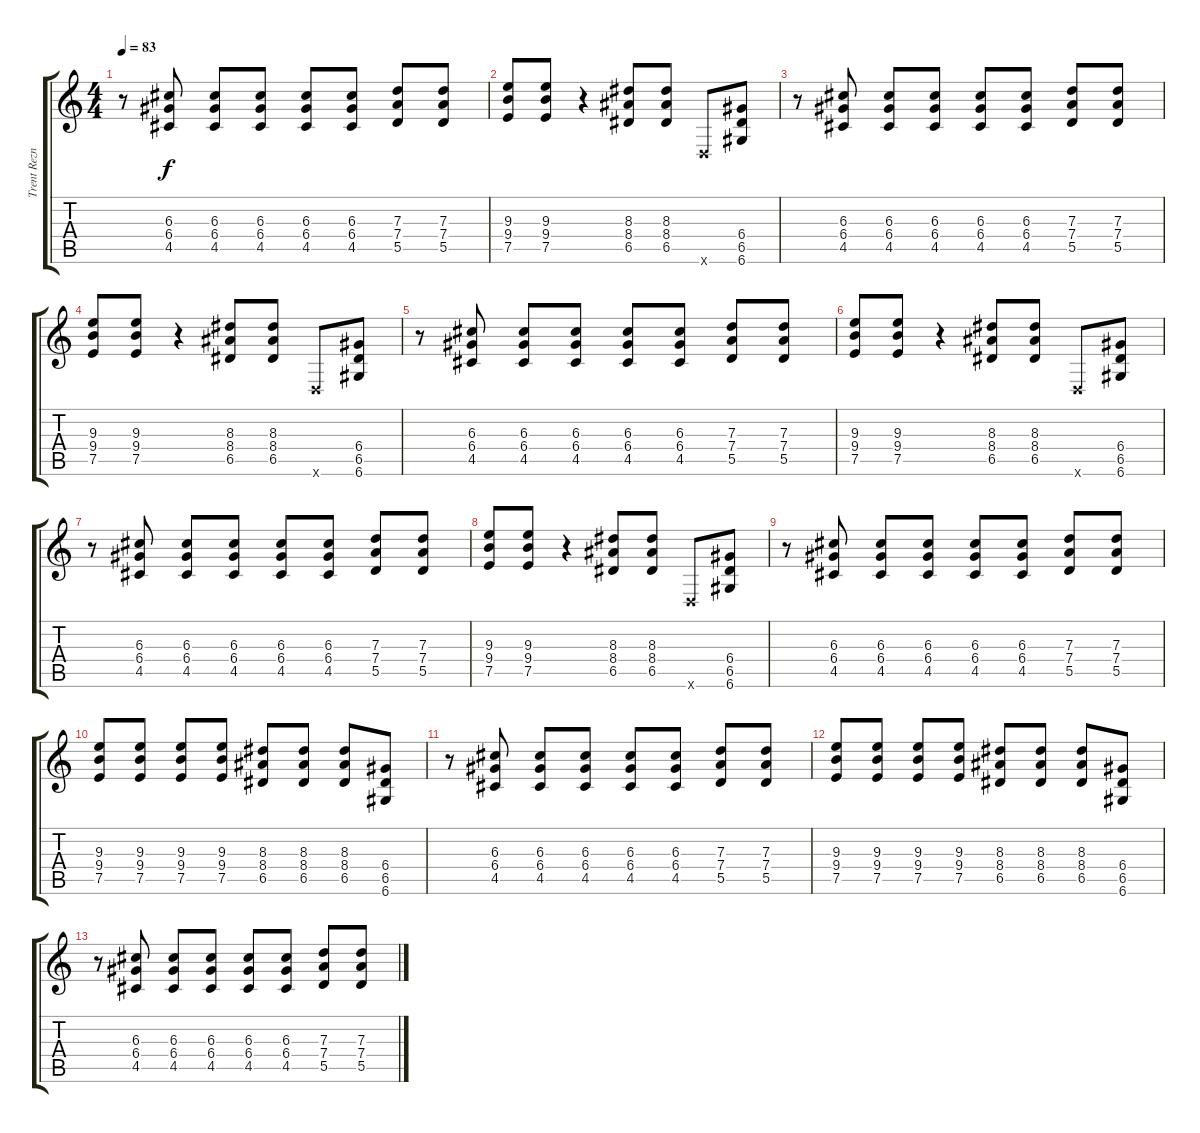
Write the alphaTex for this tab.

\track ("Trent Reznor" "Trent Rezn") {instrument acousticguitarsteel}
\staff {score tabs}
\tuning (E4 B3 G3 D3 A2 D2) {hide}
\ts (4 4)
\tempo 83
\clef g2
\ks c
r.8{dy f} (6.3 6.4 4.5).8 (6.3 6.4 4.5).8 (6.3 6.4 4.5).8 (6.3 6.4 4.5).8 (6.3 6.4 4.5).8 (7.3 7.4 5.5).8 (7.3 7.4 5.5).8 |
(9.3 9.4 7.5).8{volume 6 instrument distortionguitar} (9.3 9.4 7.5).8 r.4 (8.3 8.4 6.5).8 (8.3 8.4 6.5).8 0.6{x}.8 (6.4 6.5 6.6).8 |
r.8 (6.3 6.4 4.5).8 (6.3 6.4 4.5).8 (6.3 6.4 4.5).8 (6.3 6.4 4.5).8 (6.3 6.4 4.5).8 (7.3 7.4 5.5).8 (7.3 7.4 5.5).8 |
(9.3 9.4 7.5).8{volume 6 instrument distortionguitar} (9.3 9.4 7.5).8 r.4 (8.3 8.4 6.5).8 (8.3 8.4 6.5).8 0.6{x}.8 (6.4 6.5 6.6).8 |
r.8 (6.3 6.4 4.5).8 (6.3 6.4 4.5).8 (6.3 6.4 4.5).8 (6.3 6.4 4.5).8 (6.3 6.4 4.5).8 (7.3 7.4 5.5).8 (7.3 7.4 5.5).8 |
(9.3 9.4 7.5).8{volume 6 instrument distortionguitar} (9.3 9.4 7.5).8 r.4 (8.3 8.4 6.5).8 (8.3 8.4 6.5).8 0.6{x}.8 (6.4 6.5 6.6).8 |
r.8 (6.3 6.4 4.5).8 (6.3 6.4 4.5).8 (6.3 6.4 4.5).8 (6.3 6.4 4.5).8 (6.3 6.4 4.5).8 (7.3 7.4 5.5).8 (7.3 7.4 5.5).8 |
(9.3 9.4 7.5).8{volume 6 instrument distortionguitar} (9.3 9.4 7.5).8 r.4 (8.3 8.4 6.5).8 (8.3 8.4 6.5).8 0.6{x}.8 (6.4 6.5 6.6).8 |
r.8 (6.3 6.4 4.5).8 (6.3 6.4 4.5).8 (6.3 6.4 4.5).8 (6.3 6.4 4.5).8 (6.3 6.4 4.5).8 (7.3 7.4 5.5).8 (7.3 7.4 5.5).8 |
(9.3 9.4 7.5).8{volume 6 instrument distortionguitar} (9.3 9.4 7.5).8 (9.3 9.4 7.5).8 (9.3 9.4 7.5).8 (8.3 8.4 6.5).8 (8.3 8.4 6.5).8 (8.3 8.4 6.5).8 (6.4 6.5 6.6).8 |
r.8 (6.3 6.4 4.5).8 (6.3 6.4 4.5).8 (6.3 6.4 4.5).8 (6.3 6.4 4.5).8 (6.3 6.4 4.5).8 (7.3 7.4 5.5).8 (7.3 7.4 5.5).8 |
(9.3 9.4 7.5).8{volume 6 instrument distortionguitar} (9.3 9.4 7.5).8 (9.3 9.4 7.5).8 (9.3 9.4 7.5).8 (8.3 8.4 6.5).8 (8.3 8.4 6.5).8 (8.3 8.4 6.5).8 (6.4 6.5 6.6).8 |
r.8 (6.3 6.4 4.5).8 (6.3 6.4 4.5).8 (6.3 6.4 4.5).8 (6.3 6.4 4.5).8 (6.3 6.4 4.5).8 (7.3 7.4 5.5).8 (7.3 7.4 5.5).8
